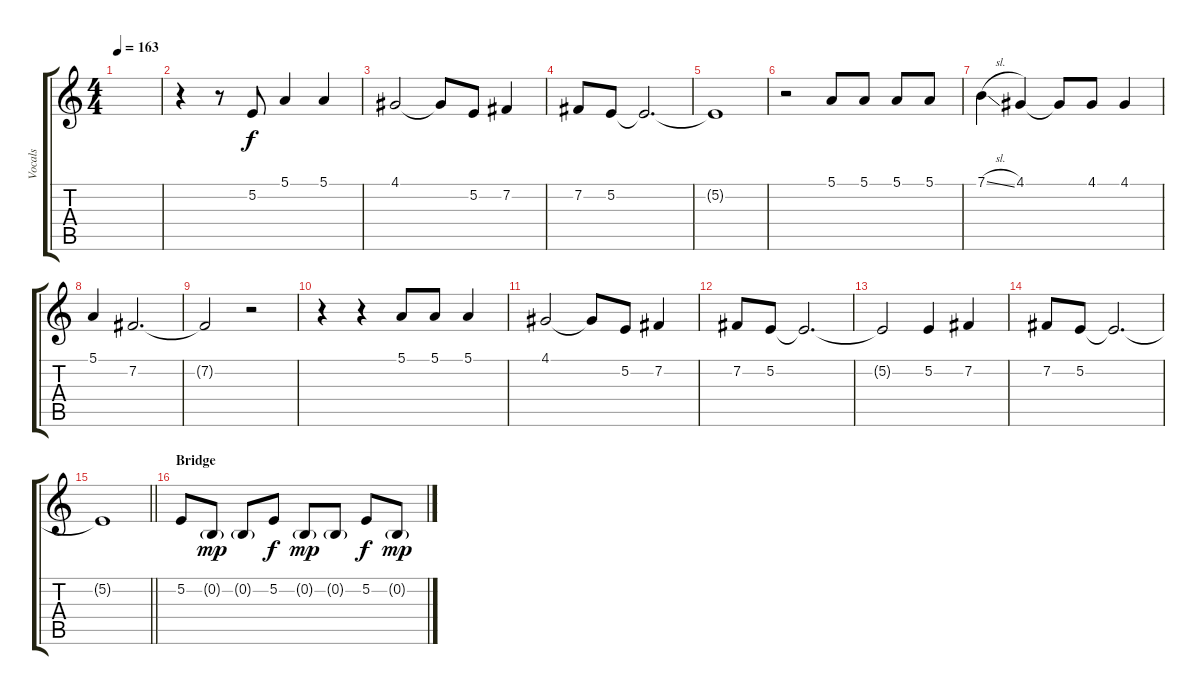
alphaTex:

\track ("Vocals" "Vocals") {instrument altosax}
\staff {score tabs}
\tuning (E4 B3 G3 D3 A2 E2) {hide}
\ts (4 4)
\tempo 163
\clef g2
\ks c
|
r.4 r.8 5.2.8 5.1.4 5.1.4 |
4.1.2 4.1{t}.8 5.2.8 7.2.4 |
7.2.8 5.2.8 5.2{t}.2{d} |
5.2{t}.1 |
r.2 5.1.8 5.1.8 5.1.8 5.1.8 |
7.1{sl}.4 4.1.4 4.1{t}.8 4.1.8 4.1.4 |
5.1.4 7.2.2{d} |
7.2{t}.2 r.2 |
r.4 r.4 5.1.8 5.1.8 5.1.4 |
4.1.2 4.1{t}.8 5.2.8 7.2.4 |
7.2.8 5.2.8 5.2{t}.2{d} |
5.2{t}.2 5.2.4 7.2.4 |
7.2.8 5.2.8 5.2{t}.2{d} |
\barLineRight lightlight
5.2{t}.1 |
\section ("" "Bridge")
5.2.8{volume 0} 0.2{g}.8{dy mp} 0.2{g}.8 5.2.8{dy f} 0.2{g}.8{dy mp} 0.2{g}.8 5.2.8{dy f} 0.2{g}.8{dy mp}
